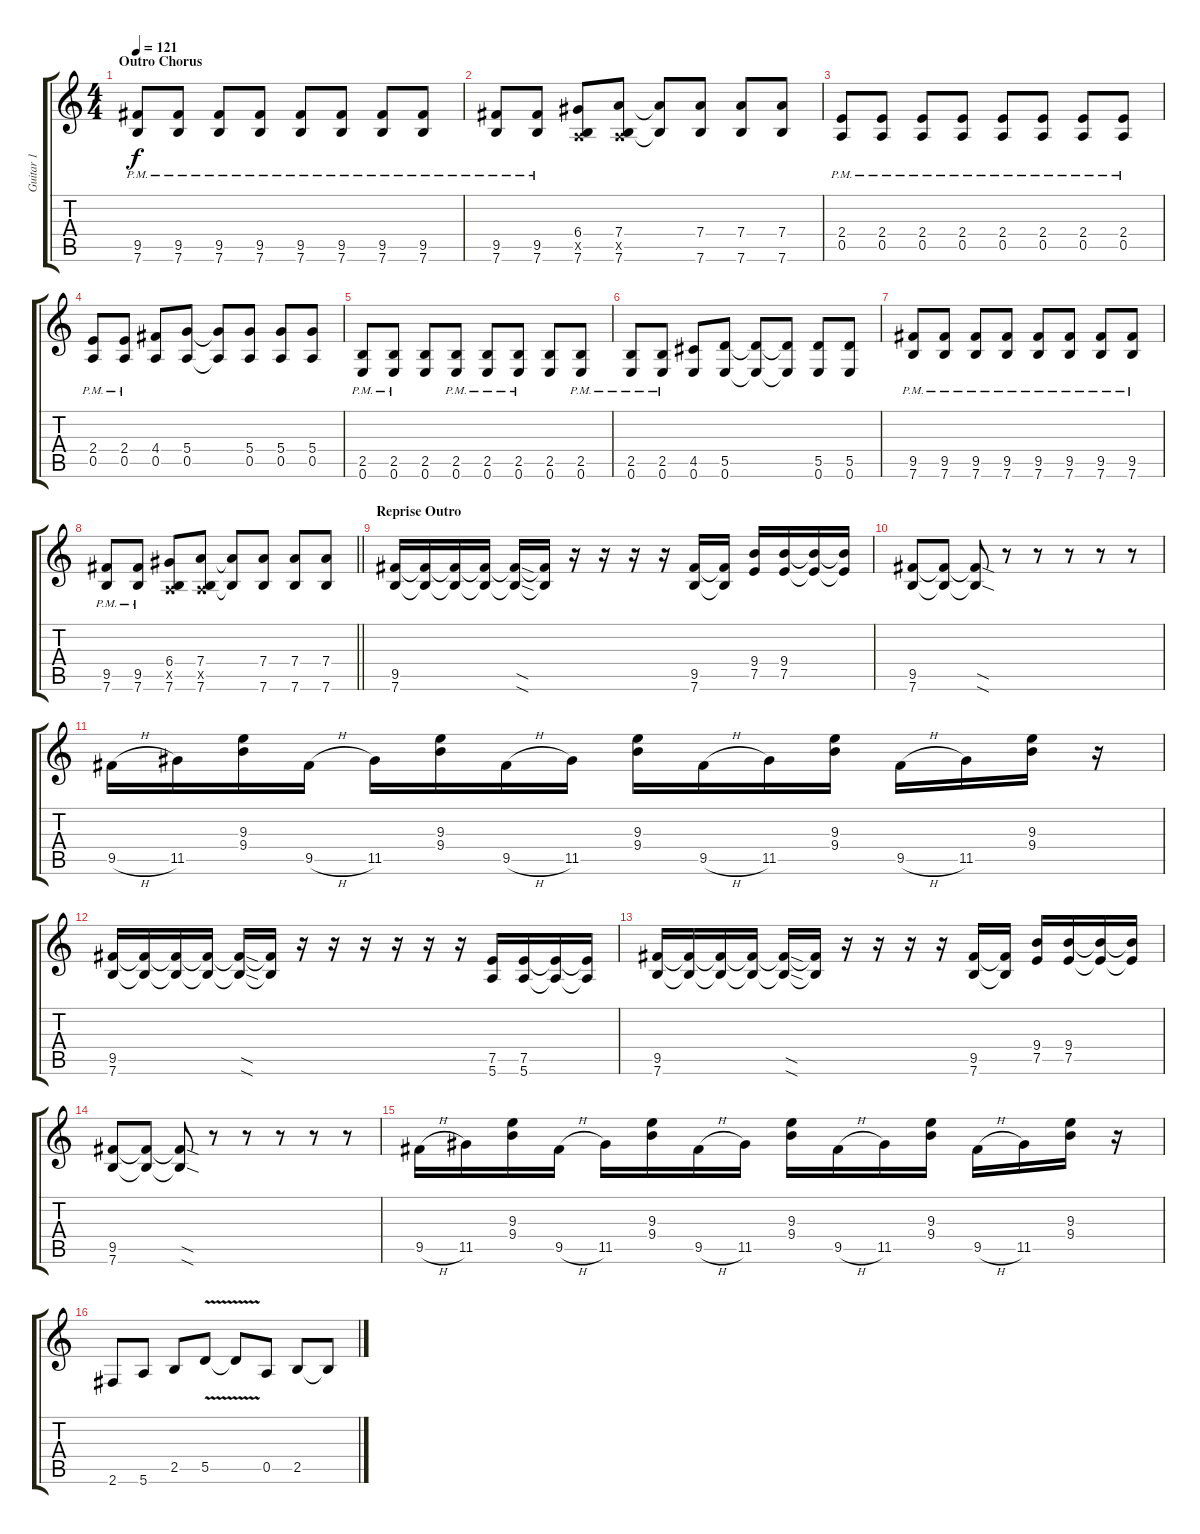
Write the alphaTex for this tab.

\track ("Guitar 1" "Guitar 1") {instrument overdrivenguitar}
\staff {score tabs}
\tuning (E4 B3 G3 D3 A2 E2) {hide}
\ts (4 4)
\section ("" "Outro Chorus")
\tempo 121
\clef g2
\ks c
(9.5{pm} 7.6{pm}).8{dy f} (9.5{pm} 7.6{pm}).8 (9.5{pm} 7.6{pm}).8 (9.5{pm} 7.6{pm}).8 (9.5{pm} 7.6{pm}).8 (9.5{pm} 7.6{pm}).8 (9.5{pm} 7.6{pm}).8 (9.5{pm} 7.6{pm}).8 |
(9.5{pm} 7.6{pm}).8 (9.5{pm} 7.6{pm}).8 (6.4 0.5{x} 7.6).8 (7.4 0.5{x} 7.6).8 (7.4{t} 7.6{t}).8 (7.4 7.6).8 (7.4 7.6).8 (7.4 7.6).8 |
(2.4{pm} 0.5{pm}).8 (2.4{pm} 0.5{pm}).8 (2.4{pm} 0.5{pm}).8 (2.4{pm} 0.5{pm}).8 (2.4{pm} 0.5{pm}).8 (2.4{pm} 0.5{pm}).8 (2.4{pm} 0.5{pm}).8 (2.4{pm} 0.5{pm}).8 |
(2.4{pm} 0.5{pm}).8 (2.4{pm} 0.5{pm}).8 (4.4 0.5).8 (5.4 0.5).8 (5.4{t} 0.5{t}).8 (5.4 0.5).8 (5.4 0.5).8 (5.4 0.5).8 |
(2.5{pm} 0.6{pm}).8 (2.5{pm} 0.6{pm}).8 (2.5 0.6).8 (2.5{pm} 0.6{pm}).8 (2.5{pm} 0.6{pm}).8 (2.5{pm} 0.6{pm}).8 (2.5 0.6).8 (2.5{pm} 0.6{pm}).8 |
(2.5{pm} 0.6{pm}).8 (2.5{pm} 0.6{pm}).8 (4.5 0.6).8 (5.5 0.6).8 (5.5{t} 0.6{t}).8 (5.5{t} 0.6{t}).8 (5.5 0.6).8 (5.5 0.6).8 |
(9.5{pm} 7.6{pm}).8 (9.5{pm} 7.6{pm}).8 (9.5{pm} 7.6{pm}).8 (9.5{pm} 7.6{pm}).8 (9.5{pm} 7.6{pm}).8 (9.5{pm} 7.6{pm}).8 (9.5{pm} 7.6{pm}).8 (9.5{pm} 7.6{pm}).8 |
\barLineRight lightlight
(9.5{pm} 7.6{pm}).8 (9.5{pm} 7.6{pm}).8 (6.4 0.5{x} 7.6).8 (7.4 0.5{x} 7.6).8 (7.4{t} 7.6{t}).8 (7.4 7.6).8 (7.4 7.6).8 (7.4 7.6).8 |
\section ("" "Reprise Outro")
(9.5 7.6).16 (9.5{t} 7.6{t}).16 (9.5{t} 7.6{t}).16 (9.5{t} 7.6{t}).16 (9.5{sod t} 7.6{sod t}).16 (9.5{t} 7.6{t}).16 r.16 r.16 r.16 r.16 (9.5 7.6).16 (9.5{t} 7.6{t}).16 (9.4 7.5).16 (9.4 7.5).16 (9.4{t} 7.5{t}).16 (9.4{t} 7.5{t}).16 |
(9.5 7.6).8 (9.5{t} 7.6{t}).8 (9.5{sod t} 7.6{sod t}).8 r.8 r.8 r.8 r.8 r.8 |
9.5{h}.16 11.5.16 (9.3 9.4).16 9.5{h}.16 11.5.16 (9.3 9.4).16 9.5{h}.16 11.5.16 (9.3 9.4).16 9.5{h}.16 11.5.16 (9.3 9.4).16 9.5{h}.16 11.5.16 (9.3 9.4).16 r.16 |
(9.5 7.6).16 (9.5{t} 7.6{t}).16 (9.5{t} 7.6{t}).16 (9.5{t} 7.6{t}).16 (9.5{sod t} 7.6{sod t}).16 (9.5{t} 7.6{t}).16 r.16 r.16 r.16 r.16 r.16 r.16 (7.5 5.6).16 (7.5 5.6).16 (7.5{t} 5.6{t}).16 (7.5{t} 5.6{t}).16 |
(9.5 7.6).16 (9.5{t} 7.6{t}).16 (9.5{t} 7.6{t}).16 (9.5{t} 7.6{t}).16 (9.5{sod t} 7.6{sod t}).16 (9.5{t} 7.6{t}).16 r.16 r.16 r.16 r.16 (9.5 7.6).16 (9.5{t} 7.6{t}).16 (9.4 7.5).16 (9.4 7.5).16 (9.4{t} 7.5{t}).16 (9.4{t} 7.5{t}).16 |
(9.5 7.6).8 (9.5{t} 7.6{t}).8 (9.5{sod t} 7.6{sod t}).8 r.8 r.8 r.8 r.8 r.8 |
9.5{h}.16 11.5.16 (9.3 9.4).16 9.5{h}.16 11.5.16 (9.3 9.4).16 9.5{h}.16 11.5.16 (9.3 9.4).16 9.5{h}.16 11.5.16 (9.3 9.4).16 9.5{h}.16 11.5.16 (9.3 9.4).16 r.16 |
2.6.8 5.6.8 2.5.8 5.5{v}.8 5.5{t}.8 0.5.8 2.5.8 2.5{t}.8
